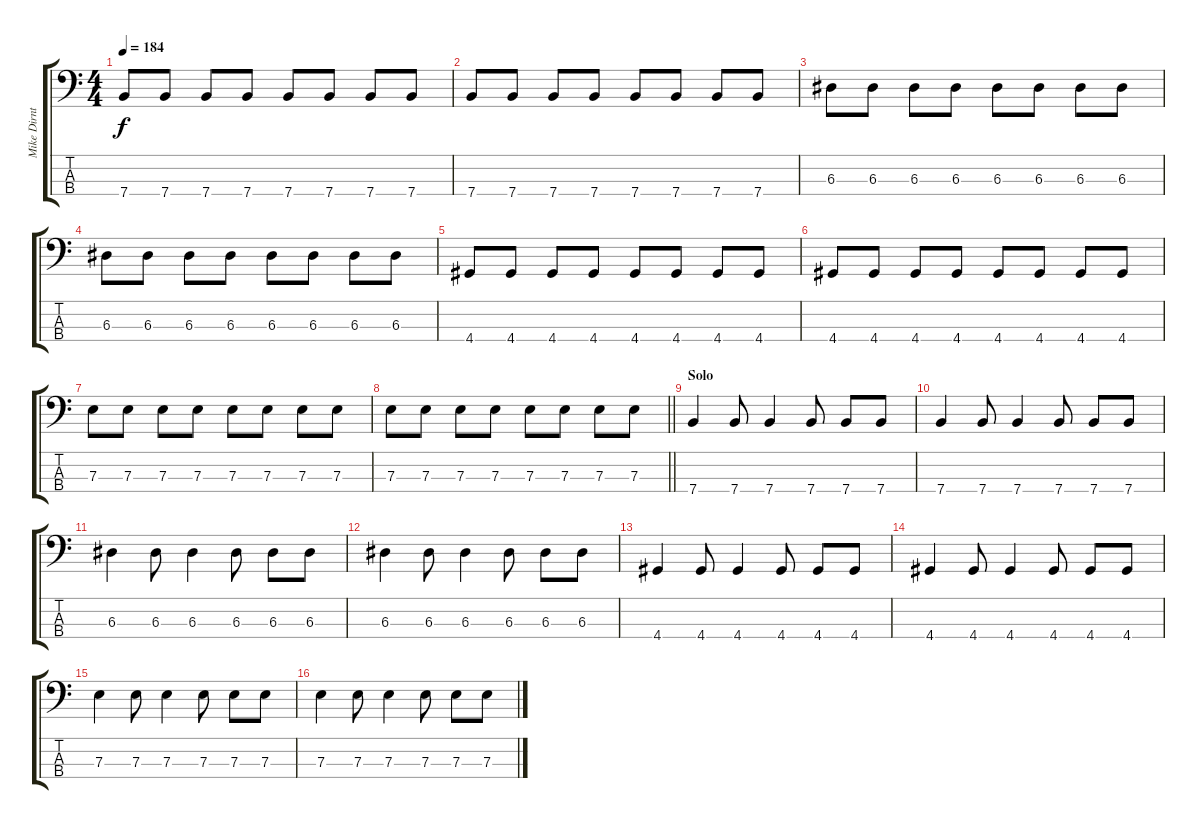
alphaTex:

\track ("Mike Dirnt - Bass" "Mike Dirnt") {instrument electricbasspick}
\staff {score tabs}
\tuning (G2 D2 A1 E1) {hide}
\ts (4 4)
\tempo 184
\clef f4
\ks c
7.4.8{dy f} 7.4.8 7.4.8 7.4.8 7.4.8 7.4.8 7.4.8 7.4.8 |
7.4.8 7.4.8 7.4.8 7.4.8 7.4.8 7.4.8 7.4.8 7.4.8 |
6.3.8 6.3.8 6.3.8 6.3.8 6.3.8 6.3.8 6.3.8 6.3.8 |
6.3.8 6.3.8 6.3.8 6.3.8 6.3.8 6.3.8 6.3.8 6.3.8 |
4.4.8 4.4.8 4.4.8 4.4.8 4.4.8 4.4.8 4.4.8 4.4.8 |
4.4.8 4.4.8 4.4.8 4.4.8 4.4.8 4.4.8 4.4.8 4.4.8 |
7.3.8 7.3.8 7.3.8 7.3.8 7.3.8 7.3.8 7.3.8 7.3.8 |
\barLineRight lightlight
7.3.8 7.3.8 7.3.8 7.3.8 7.3.8 7.3.8 7.3.8 7.3.8 |
\section ("" "Solo")
7.4.4 7.4.8 7.4.4 7.4.8 7.4.8 7.4.8 |
7.4.4 7.4.8 7.4.4 7.4.8 7.4.8 7.4.8 |
6.3.4 6.3.8 6.3.4 6.3.8 6.3.8 6.3.8 |
6.3.4 6.3.8 6.3.4 6.3.8 6.3.8 6.3.8 |
4.4.4 4.4.8 4.4.4 4.4.8 4.4.8 4.4.8 |
4.4.4 4.4.8 4.4.4 4.4.8 4.4.8 4.4.8 |
7.3.4 7.3.8 7.3.4 7.3.8 7.3.8 7.3.8 |
7.3.4 7.3.8 7.3.4 7.3.8 7.3.8 7.3.8
